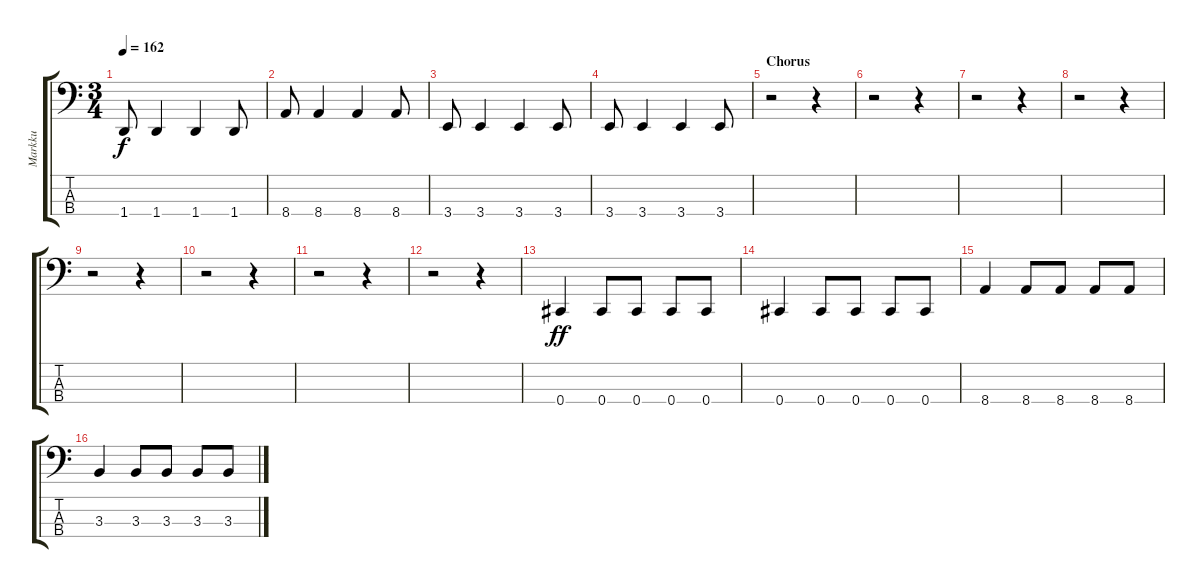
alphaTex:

\track ("Markku" "Markku") {instrument electricbasspick}
\staff {score tabs}
\tuning (Gb2 Db2 Ab1 Db1) {hide}
\ts (3 4)
\tempo 162
\clef f4
\ks c
1.4.8{dy f} 1.4.4 1.4.4 1.4.8 |
8.4.8 8.4.4 8.4.4 8.4.8 |
3.4.8 3.4.4 3.4.4 3.4.8 |
3.4.8 3.4.4 3.4.4 3.4.8 |
\section ("" "Chorus")
r.2 r.4 |
r.2 r.4 |
r.2 r.4 |
r.2 r.4 |
r.2 r.4 |
r.2 r.4 |
r.2 r.4 |
r.2 r.4 |
0.4.4{dy ff} 0.4.8 0.4.8 0.4.8 0.4.8 |
0.4.4 0.4.8 0.4.8 0.4.8 0.4.8 |
8.4.4 8.4.8 8.4.8 8.4.8 8.4.8 |
3.3.4 3.3.8 3.3.8 3.3.8 3.3.8
